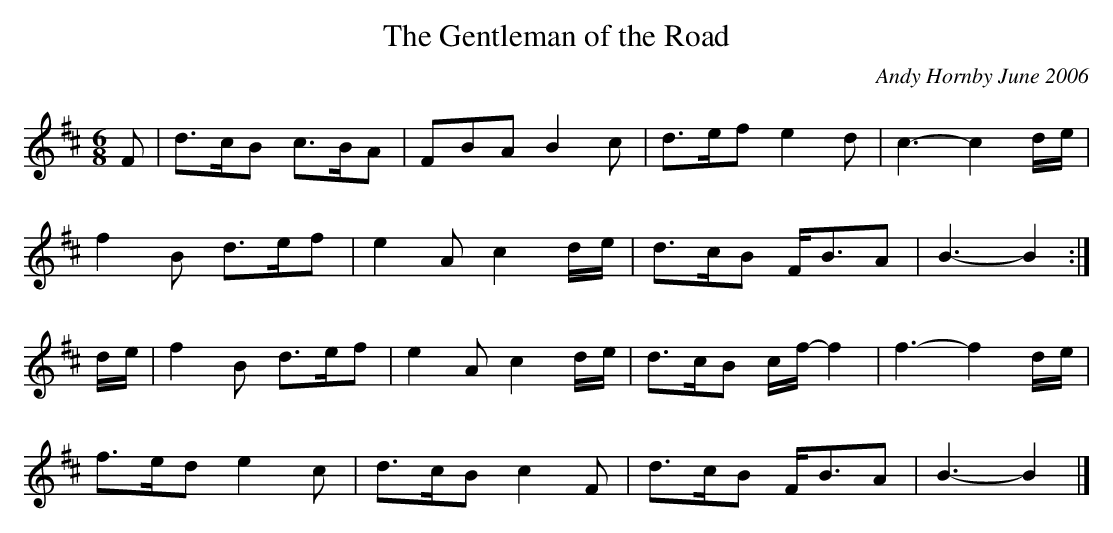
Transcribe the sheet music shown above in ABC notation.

X:1
T:The Gentleman of the Road
C:Andy Hornby June 2006
L:1/8
M:6/8
K:D
F|d3/2c/2B c3/2B/2A|FBA B2c|d3/2e/2f e2d|c3-c2d/2e/2|
f2B d3/2e/2f|e2A c2d/2e/2|d3/2c/2B F/2B3/2A|B3-B2:|
d/2e/2|f2B d3/2e/2f|e2A c2d/2e/2|d3/2c/2B c/2f/2- f2|f3-f2d/2e/2|
f3/2e/2d e2c|d3/2c/2B c2F|d3/2c/2B F/2B3/2A|B3-B2|]
